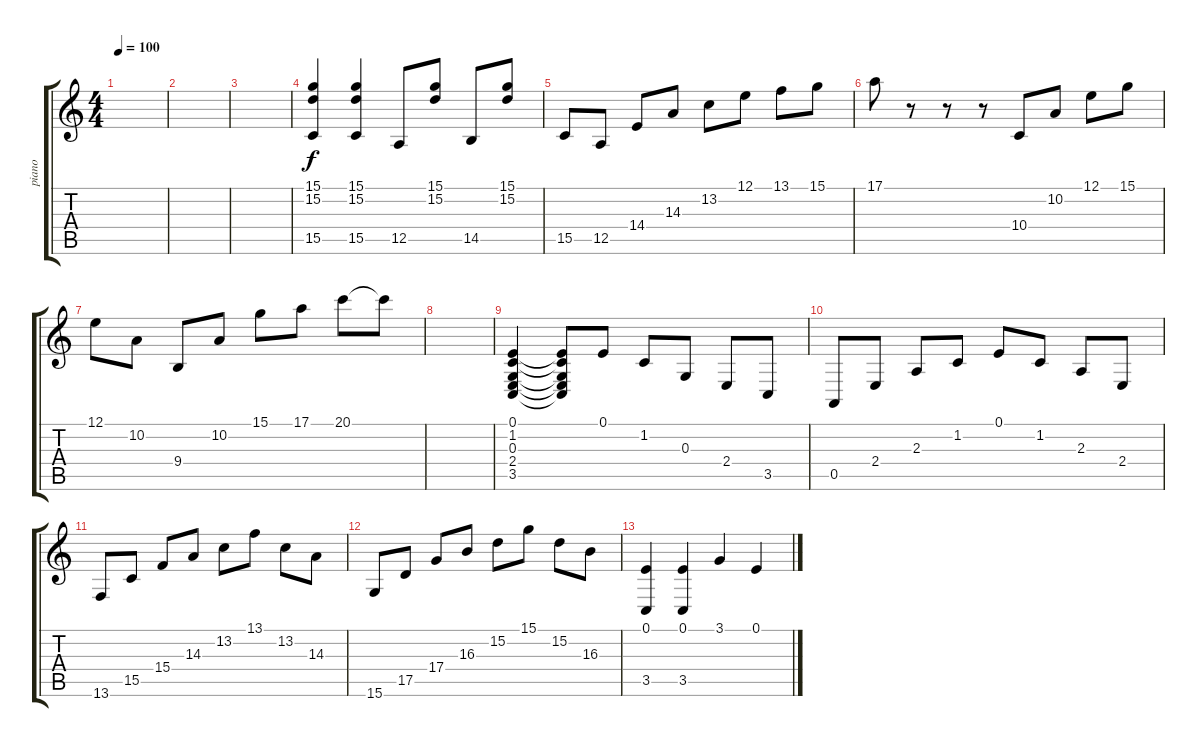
\track ("piano" "piano") {instrument acousticgrandpiano}
\staff {score tabs}
\tuning (E4 B3 G3 D3 A2 E2) {hide}
\ts (4 4)
\tempo 100
\clef g2
\ks c
|
|
|
(15.1 15.2 15.5).4 (15.1 15.2 15.5).4 12.5.8 (15.1 15.2).8 14.5.8 (15.1 15.2).8 |
15.5.8 12.5.8 14.4.8 14.3.8 13.2.8 12.1.8 13.1.8 15.1.8 |
17.1.8 r.8 r.8 r.8 10.4.8 10.2.8 12.1.8 15.1.8 |
12.1.8 10.2.8 9.4.8 10.2.8 15.1.8 17.1.8 20.1.8 20.1{t}.8 |
|
(0.1 1.2 0.3 2.4 3.5).4 (0.1{t} 1.2{t} 0.3{t} 2.4{t} 3.5{t}).8 0.1.8 1.2.8 0.3.8 2.4.8 3.5.8 |
0.5.8 2.4.8 2.3.8 1.2.8 0.1.8 1.2.8 2.3.8 2.4.8 |
13.6.8 15.5.8 15.4.8 14.3.8 13.2.8 13.1.8 13.2.8 14.3.8 |
15.6.8 17.5.8 17.4.8 16.3.8 15.2.8 15.1.8 15.2.8 16.3.8 |
(0.1 3.5).4 (0.1 3.5).4 3.1.4 0.1.4
